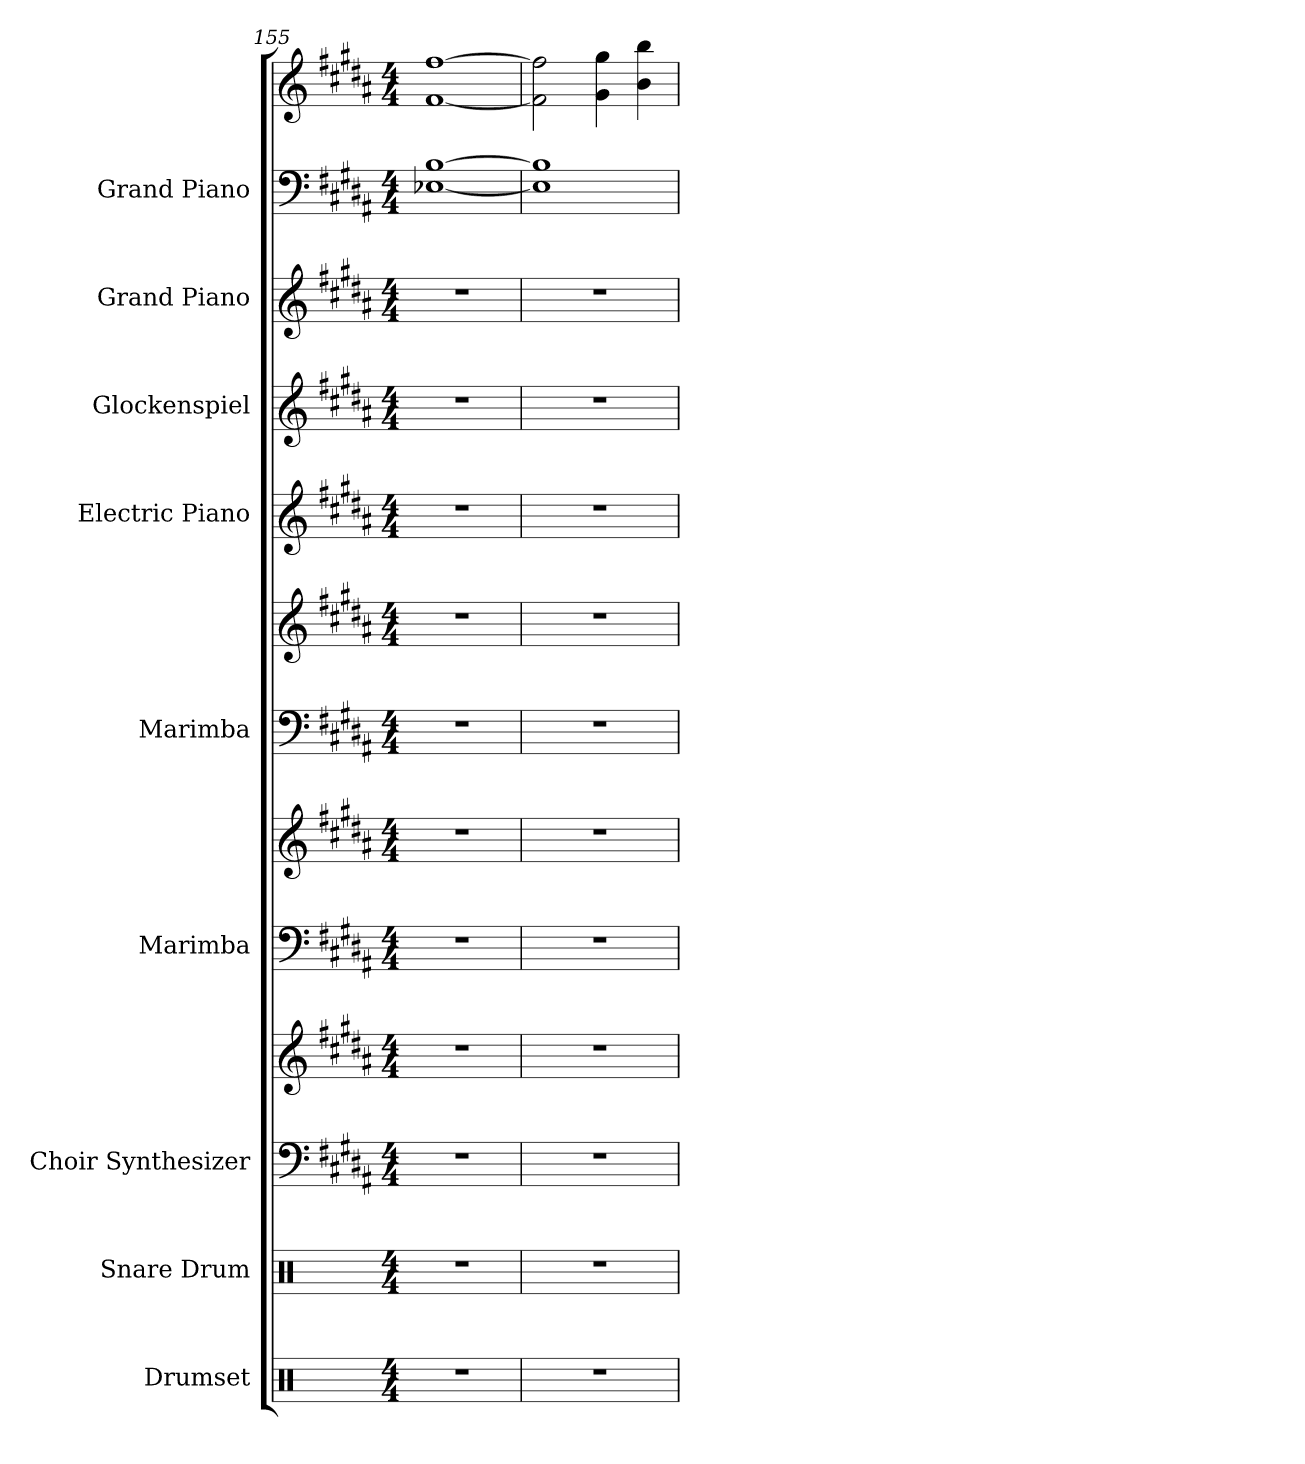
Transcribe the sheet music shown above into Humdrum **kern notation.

**kern	**kern	**kern	**kern	**kern	**kern	**kern	**kern	**kern	**kern	**kern	**kern	**kern
*part9	*part8	*part7	*part7	*part6	*part6	*part5	*part5	*part4	*part3	*part2	*part1	*part1
*staff13	*staff12	*staff11	*staff10	*staff9	*staff8	*staff7	*staff6	*staff5	*staff4	*staff3	*staff2	*staff1
*I"Drumset	*I"Snare Drum	*I"Choir Synthesizer	*	*I"Marimba	*	*I"Marimba	*	*I"Electric Piano	*I"Glockenspiel	*I"Grand Piano	*I"Grand Piano	*
*I'Drs.	*I'Sn. Dr.	*I'Synth.	*	*I'Mrm.	*	*I'Mrm.	*	*I'El. Pno.	*I'Glk.	*I'Pno.	*I'Pno.	*
*clefX	*clefX	*clefF4	*clefG2	*clefF4	*clefG2	*clefF4	*clefG2	*clefG2	*clefG2	*clefG2	*clefF4	*clefG2
*	*	*	*	*	*	*	*	*	*ITrd-14c-24	*	*	*
*k[]	*k[]	*k[f#c#g#d#a#]	*k[f#c#g#d#a#]	*k[f#c#g#d#a#]	*k[f#c#g#d#a#]	*k[f#c#g#d#a#]	*k[f#c#g#d#a#]	*k[f#c#g#d#a#]	*k[f#c#g#d#a#]	*k[f#c#g#d#a#]	*k[f#c#g#d#a#]	*k[f#c#g#d#a#]
*M4/4	*M4/4	*M4/4	*M4/4	*M4/4	*M4/4	*M4/4	*M4/4	*M4/4	*M4/4	*M4/4	*M4/4	*M4/4
=155	=155	=155	=155	=155	=155	=155	=155	=155	=155	=155	=155	=155
1r	1r	1r	1r	1r	1r	1r	1r	1r	1r	1r	[1E-X [1B	[1f# [1ff#
=156	=156	=156	=156	=156	=156	=156	=156	=156	=156	=156	=156	=156
1r	1r	1r	1r	1r	1r	1r	1r	1r	1r	1r	1E-] 1B]	2f#\] 2ff#\]
.	.	.	.	.	.	.	.	.	.	.	.	4g#\ 4gg#\
.	.	.	.	.	.	.	.	.	.	.	.	4b\ 4bb\
=	=	=	=	=	=	=	=	=	=	=	=	=
*-	*-	*-	*-	*-	*-	*-	*-	*-	*-	*-	*-	*-
